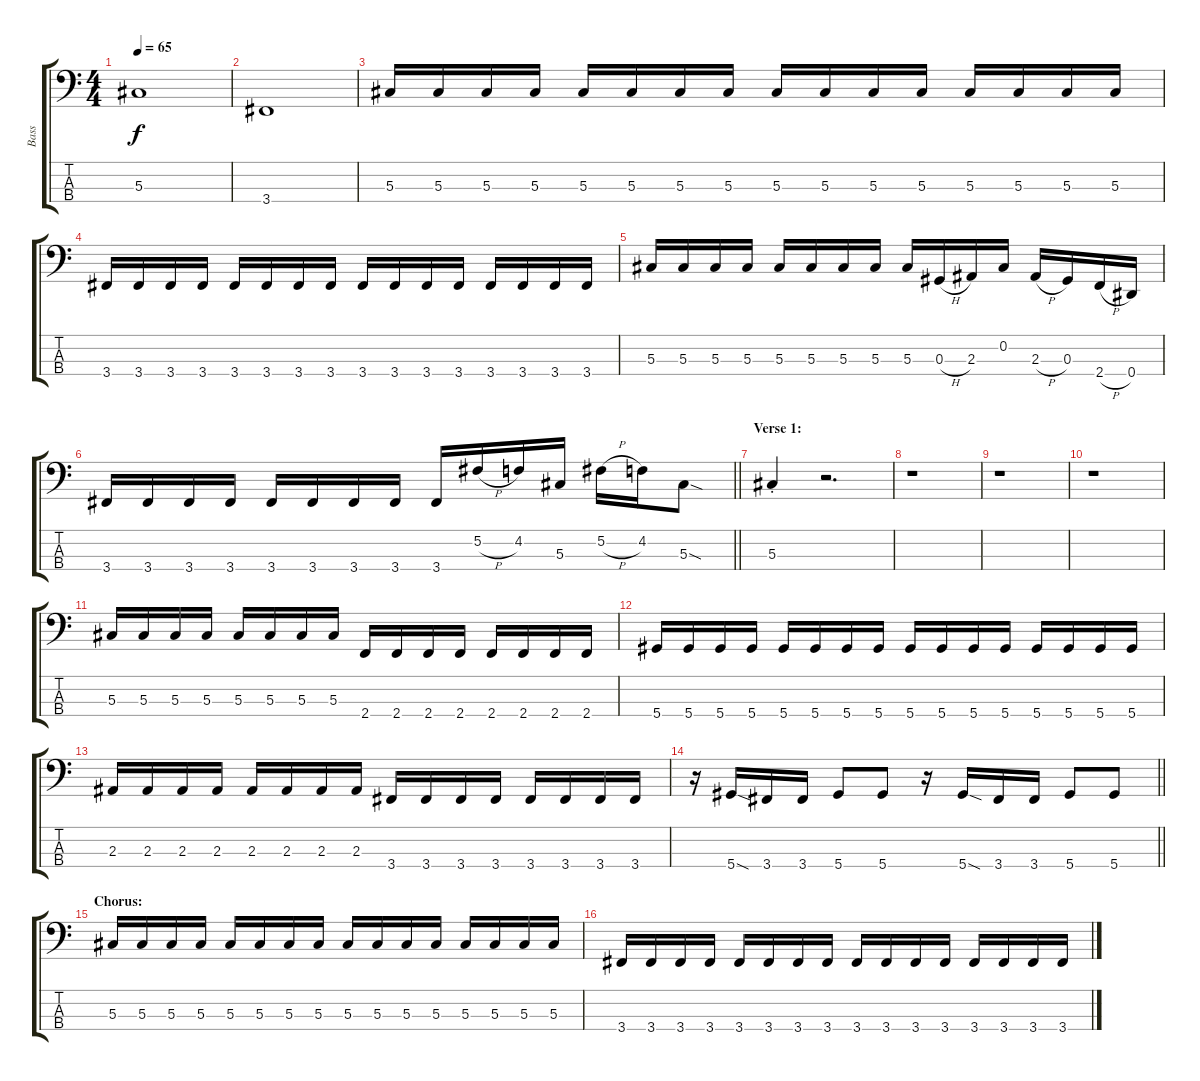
\track ("Bass" "Bass") {instrument fretlessbass}
\staff {score tabs}
\tuning (Gb2 Db2 Ab1 Eb1) {hide}
\ts (4 4)
\tempo 65
\clef f4
\ks c
5.3.1{dy f} |
3.4.1 |
5.3.16 5.3.16 5.3.16 5.3.16 5.3.16 5.3.16 5.3.16 5.3.16 5.3.16 5.3.16 5.3.16 5.3.16 5.3.16 5.3.16 5.3.16 5.3.16 |
3.4.16 3.4.16 3.4.16 3.4.16 3.4.16 3.4.16 3.4.16 3.4.16 3.4.16 3.4.16 3.4.16 3.4.16 3.4.16 3.4.16 3.4.16 3.4.16 |
5.3.16 5.3.16 5.3.16 5.3.16 5.3.16 5.3.16 5.3.16 5.3.16 5.3.16 0.3{h}.16 2.3.16 0.2.16 2.3{h}.16 0.3.16 2.4{h}.16 0.4.16 |
\barLineRight lightlight
3.4.16 3.4.16 3.4.16 3.4.16 3.4.16 3.4.16 3.4.16 3.4.16 3.4.16 5.2{h}.16 4.2.16 5.3.16 5.2{h}.16 4.2.16 5.3{sod}.8 |
\section ("" "Verse 1:")
5.3{st}.4 r.2{d} |
r.1 |
r.1 |
r.1 |
5.3.16 5.3.16 5.3.16 5.3.16 5.3.16 5.3.16 5.3.16 5.3.16 2.4.16 2.4.16 2.4.16 2.4.16 2.4.16 2.4.16 2.4.16 2.4.16 |
5.4.16 5.4.16 5.4.16 5.4.16 5.4.16 5.4.16 5.4.16 5.4.16 5.4.16 5.4.16 5.4.16 5.4.16 5.4.16 5.4.16 5.4.16 5.4.16 |
2.3.16 2.3.16 2.3.16 2.3.16 2.3.16 2.3.16 2.3.16 2.3.16 3.4.16 3.4.16 3.4.16 3.4.16 3.4.16 3.4.16 3.4.16 3.4.16 |
\barLineRight lightlight
r.16 5.4{sod}.16 3.4.16 3.4.16 5.4.8 5.4.8 r.16 5.4{sod}.16 3.4.16 3.4.16 5.4.8 5.4.8 |
\section ("" "Chorus:")
5.3.16 5.3.16 5.3.16 5.3.16 5.3.16 5.3.16 5.3.16 5.3.16 5.3.16 5.3.16 5.3.16 5.3.16 5.3.16 5.3.16 5.3.16 5.3.16 |
3.4.16 3.4.16 3.4.16 3.4.16 3.4.16 3.4.16 3.4.16 3.4.16 3.4.16 3.4.16 3.4.16 3.4.16 3.4.16 3.4.16 3.4.16 3.4.16
